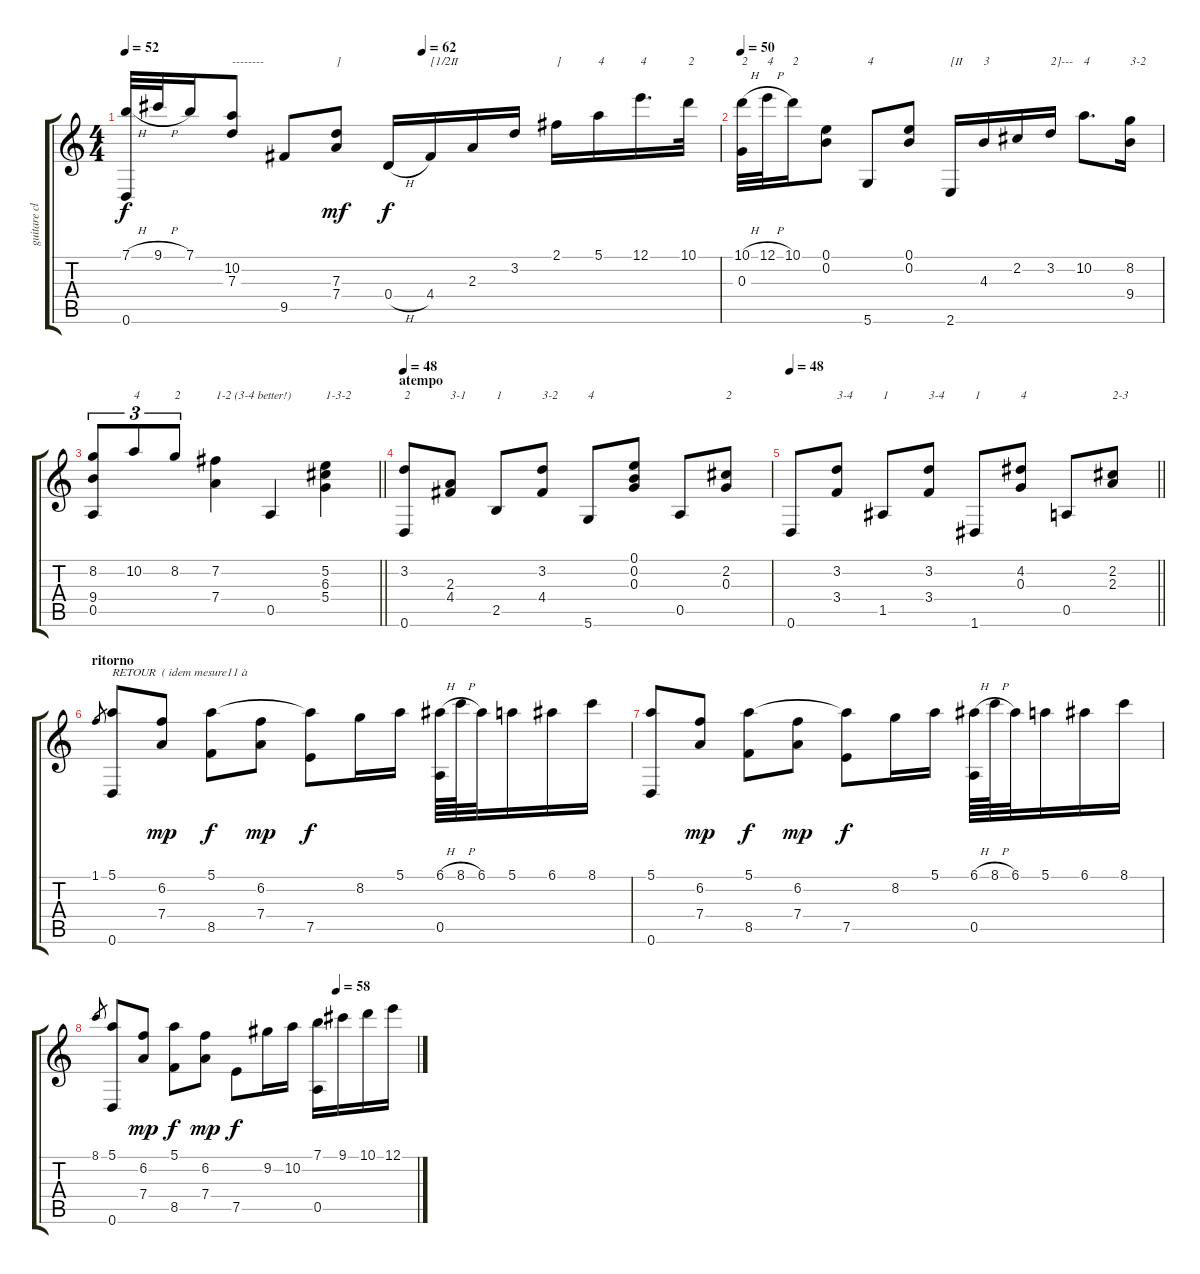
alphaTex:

\track ("guitare classique" "guitare cl") {instrument acousticguitarnylon}
\staff {score tabs}
\tuning (E4 B3 G3 D3 A2 D2) {hide}
\ts (4 4)
\tempo 52
\tempo (62 0.5)
\clef g2
\ks c
(7.1{h} 0.6).32{dy f} 9.1{h}.32 7.1.16 (10.2 7.3).8{txt "--------"} 9.5.8 (7.3 7.4).8{txt "]" dy mf} 0.4{h}.16{dy f} 4.4.16{txt "[1/2II"} 2.3.16 3.2.16 2.1.16{txt "]"} 5.1.16{txt "4"} 12.1.16{d txt "4"} 10.1.32{txt "2"} |
\tempo 50
(10.1{h} 0.3).32{txt "2"} 12.1{h}.32{txt "4"} 10.1.16{txt "2"} (0.1 0.2).8 5.6.8{txt "4"} (0.1 0.2).8 2.6.16{txt "[II"} 4.3.16{txt "3"} 2.2.16 3.2.16{txt "2]---"} 10.2.8{d txt "4"} (8.2 9.4).16{txt "3-2"} |
\barLineRight lightlight
(8.2 9.4 0.5).8{tu (3 2)} 10.2.8{tu (3 2) txt "4"} 8.2.8{tu (3 2) txt "2"} (7.2 7.4).4{txt "1-2 (3-4 better!)"} 0.5.4 (5.2 6.3 5.4).4{txt "1-3-2"} |
\section ("" "atempo")
\tempo 48
(3.2 0.6).8{txt "2"} (2.3 4.4).8{txt "3-1"} 2.5.8{txt "1"} (3.2 4.4).8{txt "3-2"} 5.6.8{txt "4"} (0.1 0.2 0.3).8 0.5.8 (2.2 0.3).8{txt "2"} |
\tempo 48
\barLineRight lightlight
0.6.8 (3.2 3.4).8{txt "3-4"} 1.5.8{txt "1"} (3.2 3.4).8{txt "3-4"} 1.6.8{txt "1"} (4.2 0.3).8{txt "4"} 0.5.8 (2.2 2.3).8{txt "2-3"} |
\section ("" "ritorno")
1.1.8{gr} (5.1 0.6).8{txt "RETOUR"} (6.2 7.4).8{txt "( idem mesure11 à" dy mp} (5.1 8.5).8{dy f} (6.2 7.4).8{dy mp} (5.1{t} 7.5).8{dy f} 8.2.16 5.1.16 (6.1{h} 0.5).64 8.1{h}.64 6.1.32 5.1.16 6.1.16 8.1.16 |
(5.1 0.6).8 (6.2 7.4).8{dy mp} (5.1 8.5).8{dy f} (6.2 7.4).8{dy mp} (5.1{t} 7.5).8{dy f} 8.2.16 5.1.16 (6.1{h} 0.5).64 8.1{h}.64 6.1.32 5.1.16 6.1.16 8.1.16 |
\tempo (58 0.75)
8.1.8{gr} (5.1 0.6).8 (6.2 7.4).8{dy mp} (5.1 8.5).8{dy f} (6.2 7.4).8{dy mp} 7.5.8{dy f} 9.2.16 10.2.16 (7.1 0.5).16 9.1.16 10.1.16 12.1.16
